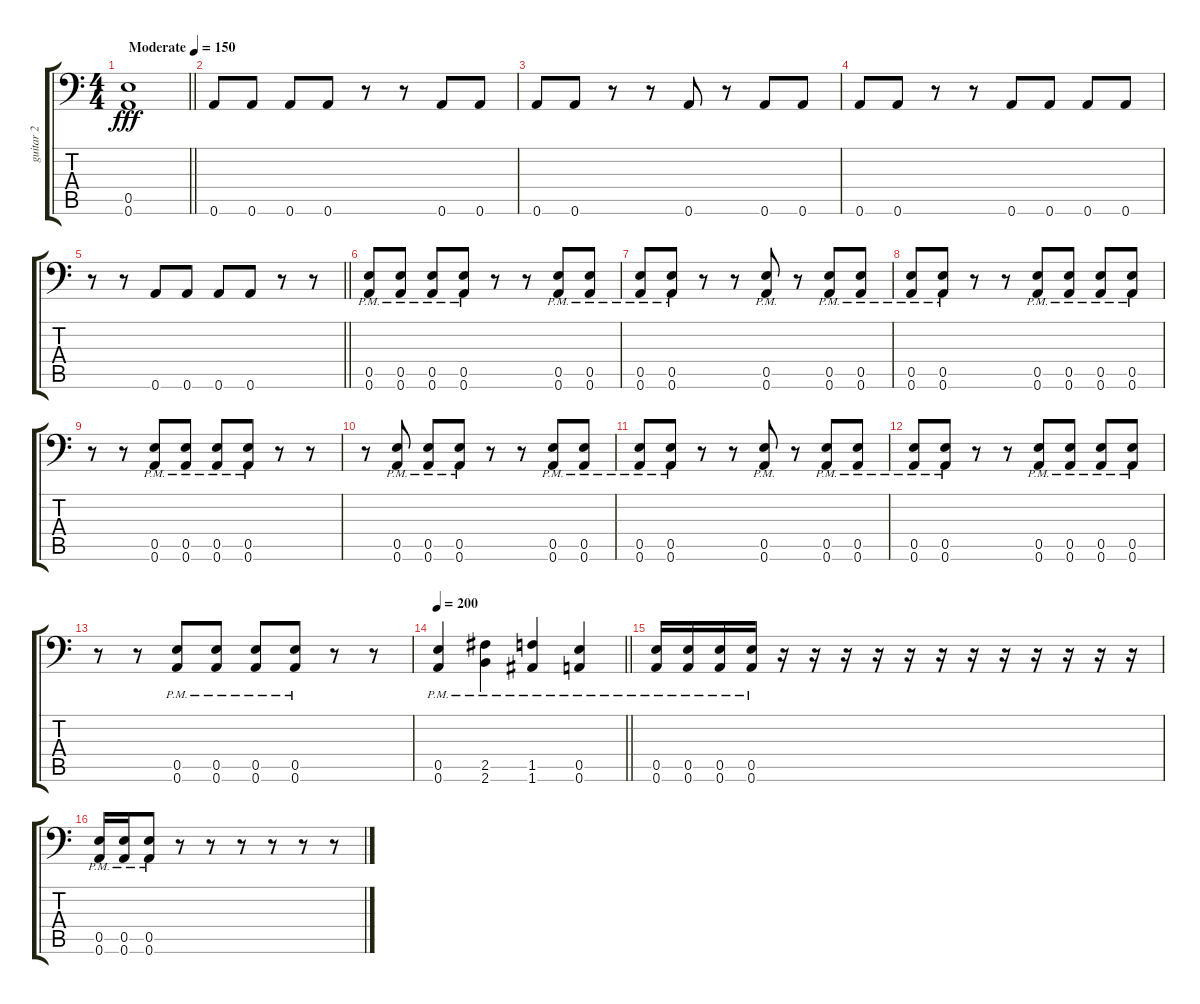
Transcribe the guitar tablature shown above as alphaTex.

\track ("guitar 2" "guitar 2") {instrument distortionguitar}
\staff {score tabs}
\tuning (B3 Gb3 D3 A2 E2 A1) {hide}
\ts (4 4)
\tempo (150 "Moderate")
\clef f4
\barLineRight lightlight
\ks c
(0.5 0.6).1{dy fff instrument distortionguitar} |
\section ("" "")
0.6.8 0.6.8 0.6.8 0.6.8 r.8 r.8 0.6.8 0.6.8 |
0.6.8 0.6.8 r.8 r.8 0.6.8 r.8 0.6.8 0.6.8 |
0.6.8 0.6.8 r.8 r.8 0.6.8 0.6.8 0.6.8 0.6.8 |
\barLineRight lightlight
r.8 r.8 0.6.8 0.6.8 0.6.8 0.6.8 r.8 r.8 |
\section ("" "")
(0.5{pm} 0.6{pm}).8 (0.5{pm} 0.6{pm}).8 (0.5{pm} 0.6{pm}).8 (0.5{pm} 0.6{pm}).8 r.8 r.8 (0.5{pm} 0.6{pm}).8 (0.5{pm} 0.6{pm}).8 |
(0.5{pm} 0.6{pm}).8 (0.5{pm} 0.6{pm}).8 r.8 r.8 (0.5{pm} 0.6{pm}).8 r.8 (0.5{pm} 0.6{pm}).8 (0.5{pm} 0.6{pm}).8 |
(0.5{pm} 0.6{pm}).8 (0.5{pm} 0.6{pm}).8 r.8 r.8 (0.5{pm} 0.6{pm}).8 (0.5{pm} 0.6{pm}).8 (0.5{pm} 0.6{pm}).8 (0.5{pm} 0.6{pm}).8 |
r.8 r.8 (0.5{pm} 0.6{pm}).8 (0.5{pm} 0.6{pm}).8 (0.5{pm} 0.6{pm}).8 (0.5{pm} 0.6{pm}).8 r.8 r.8 |
r.8 (0.5{pm} 0.6{pm}).8 (0.5{pm} 0.6{pm}).8 (0.5{pm} 0.6{pm}).8 r.8 r.8 (0.5{pm} 0.6{pm}).8 (0.5{pm} 0.6{pm}).8 |
(0.5{pm} 0.6{pm}).8 (0.5{pm} 0.6{pm}).8 r.8 r.8 (0.5{pm} 0.6{pm}).8 r.8 (0.5{pm} 0.6{pm}).8 (0.5{pm} 0.6{pm}).8 |
(0.5{pm} 0.6{pm}).8 (0.5{pm} 0.6{pm}).8 r.8 r.8 (0.5{pm} 0.6{pm}).8 (0.5{pm} 0.6{pm}).8 (0.5{pm} 0.6{pm}).8 (0.5{pm} 0.6{pm}).8 |
r.8 r.8 (0.5{pm} 0.6{pm}).8 (0.5{pm} 0.6{pm}).8 (0.5{pm} 0.6{pm}).8 (0.5{pm} 0.6{pm}).8 r.8 r.8 |
\tempo 200
\barLineRight lightlight
(0.5{pm} 0.6{pm}).4 (2.5{pm} 2.6{pm}).4 (1.5{pm} 1.6{pm}).4 (0.5{pm} 0.6{pm}).4 |
\section ("" "")
(0.5{pm} 0.6{pm}).16 (0.5{pm} 0.6{pm}).16 (0.5{pm} 0.6{pm}).16 (0.5{pm} 0.6{pm}).16 r.16 r.16 r.16 r.16 r.16 r.16 r.16 r.16 r.16 r.16 r.16 r.16 |
(0.5{pm} 0.6{pm}).16 (0.5{pm} 0.6{pm}).16 (0.5{pm} 0.6{pm}).8 r.8 r.8 r.8 r.8 r.8 r.8
